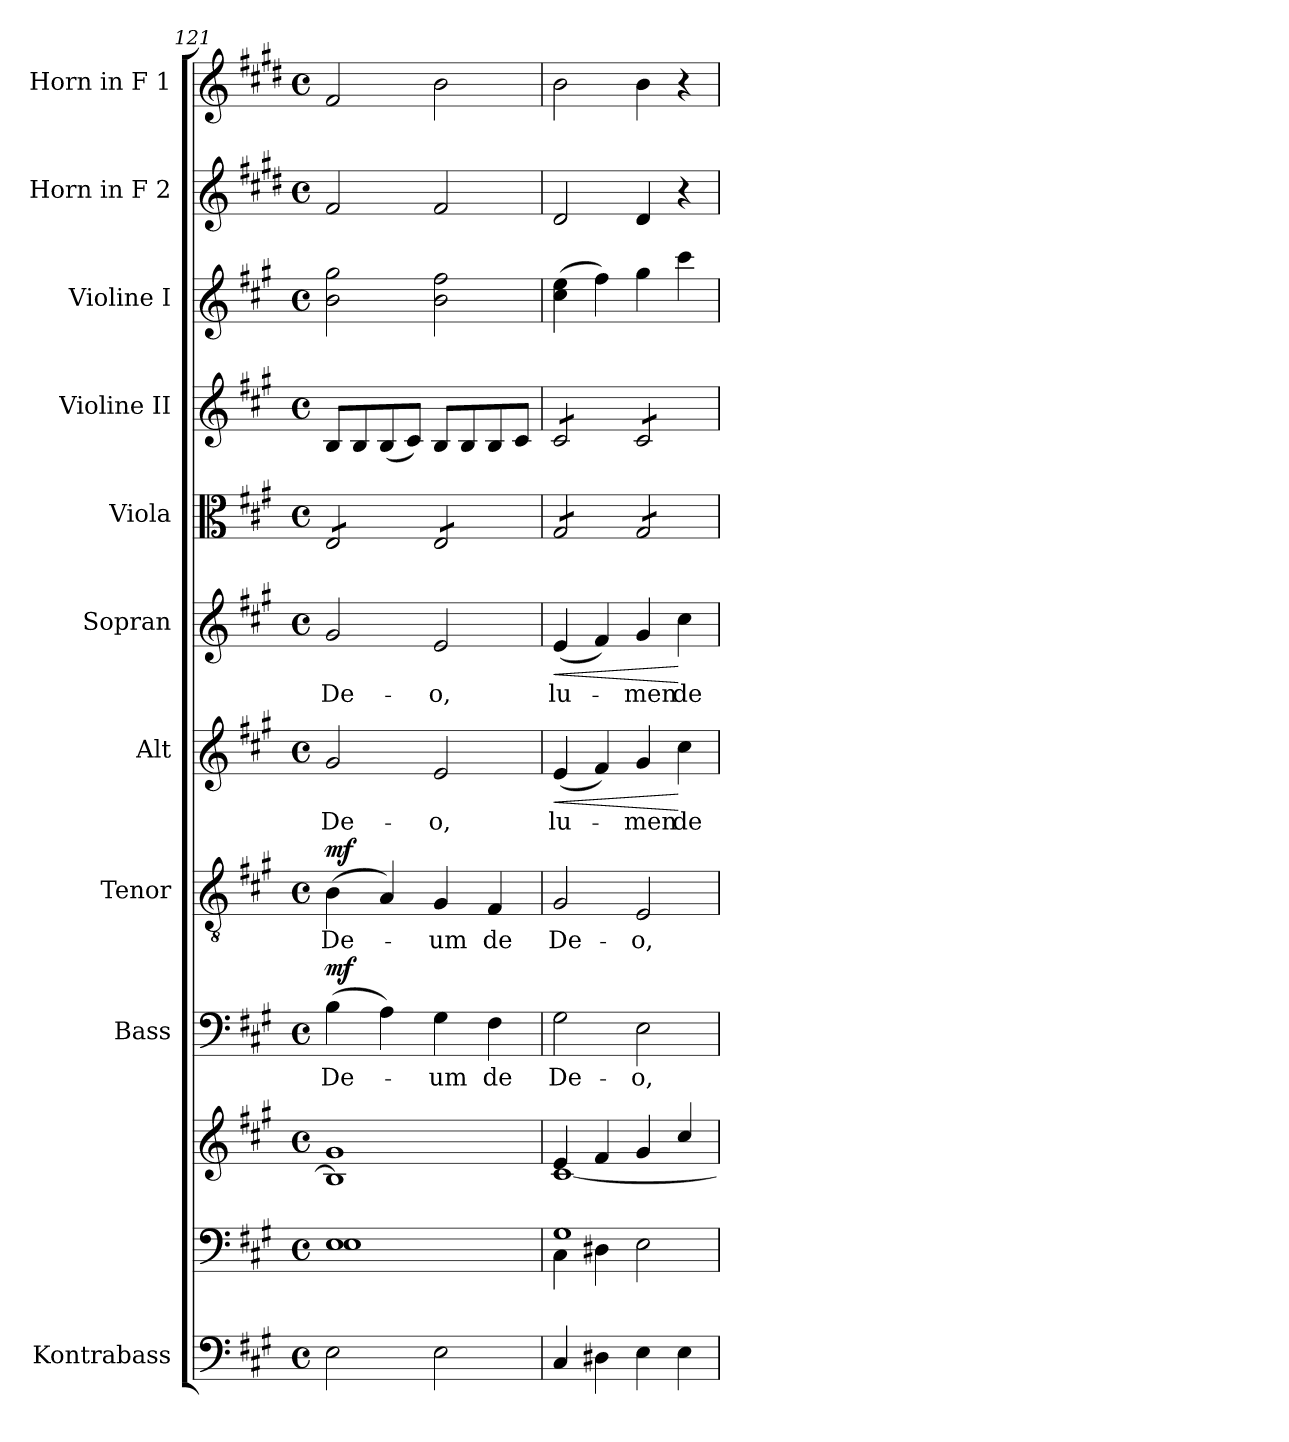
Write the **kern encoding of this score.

**kern	**kern	**kern	**kern	**text	**dynam	**kern	**text	**dynam	**kern	**text	**dynam	**kern	**text	**dynam	**kern	**kern	**kern	**kern	**kern
*part11	*part10	*part10	*part9	*part9	*part9	*part8	*part8	*part8	*part7	*part7	*part7	*part6	*part6	*part6	*part5	*part4	*part3	*part2	*part1
*staff12	*staff11	*staff10	*staff9	*staff9	*staff9	*staff8	*staff8	*staff8	*staff7	*staff7	*staff7	*staff6	*staff6	*staff6	*staff5	*staff4	*staff3	*staff2	*staff1
*I"Kontrabass	*	*	*I"Bass	*	*	*I"Tenor	*	*	*I"Alt	*	*	*I"Sopran	*	*	*I"Viola	*I"Violine II	*I"Violine I	*I"Horn in F 2	*I"Horn in F 1
*I'Kb.	*	*	*I'B.	*	*	*I'T.	*	*	*I'A.	*	*	*I'S.	*	*	*I'Vla.	*I'Vl. II	*I'Vl. I	*	*
!!LO:PB:g=z
*clefF4	*clefF4	*clefG2	*clefF4	*	*	*clefGv2	*	*	*clefG2	*	*	*clefG2	*	*	*clefC3	*clefG2	*clefG2	*clefG2	*clefG2
*ITrd7c12	*	*	*	*	*	*	*	*	*	*	*	*	*	*	*	*	*	*ITrd4c7	*ITrd4c7
*k[f#c#g#]	*k[f#c#g#]	*k[f#c#g#]	*k[f#c#g#]	*	*	*k[f#c#g#]	*	*	*k[f#c#g#]	*	*	*k[f#c#g#]	*	*	*k[f#c#g#]	*k[f#c#g#]	*k[f#c#g#]	*k[f#c#g#]	*k[f#c#g#]
*A:	*A:	*A:	*A:	*	*	*A:	*	*	*A:	*	*	*A:	*	*	*A:	*A:	*A:	*A:	*A:
*M4/4	*M4/4	*M4/4	*M4/4	*	*	*M4/4	*	*	*M4/4	*	*	*M4/4	*	*	*M4/4	*M4/4	*M4/4	*M4/4	*M4/4
*met(c)	*met(c)	*met(c)	*met(c)	*	*	*met(c)	*	*	*met(c)	*	*	*met(c)	*	*	*met(c)	*met(c)	*met(c)	*met(c)	*met(c)
=121	=121	=121	=121	=121	=121	=121	=121	=121	=121	=121	=121	=121	=121	=121	=121	=121	=121	=121	=121
*	*^	*^	*	*	*	*	*	*	*	*	*	*	*	*	*	*	*	*	*
!	!	!	!	!	!	!LO:LY:b	!LO:DY:a	!	!LO:LY:b	!LO:DY:a	!	!LO:LY:b	!	!	!LO:LY:b	!	!	!	!	!	!
*	*	*	*	*	*	*	*	*	*	*	*	*	*	*	*	*	*tremolo	*	*	*	*
2EE\	1E	1E	1g#	1B]	(>4B\	De-	mf	(>4B\	De-	mf	2g#/	De-	.	2g#/	De-	.	8E/L	8B/L	2b\ 2gg#\	2B/	2B/
.	.	.	.	.	.	.	.	.	.	.	.	.	.	.	.	.	8E/	8B/	.	.	.
.	.	.	.	.	4A\)	.	.	4A/)	.	.	.	.	.	.	.	.	8E/	(<8B/	.	.	.
.	.	.	.	.	.	.	.	.	.	.	.	.	.	.	.	.	8E/J	8c#/J)	.	.	.
!	!	!	!	!	!	!LO:LY:b	!	!	!LO:LY:b	!	!	!LO:LY:b	!	!	!LO:LY:b	!	!	!	!	!	!
2EE\	.	.	.	.	4G#\	-um	.	4G#/	-um	.	2e/	-o,	.	2e/	-o,	.	8E/L	8B/L	2b\ 2ff#\	2B/	2e\
.	.	.	.	.	.	.	.	.	.	.	.	.	.	.	.	.	8E/	8B/	.	.	.
!	!	!	!	!	!	!LO:LY:b	!	!	!LO:LY:b	!	!	!	!	!	!	!	!	!	!	!	!
.	.	.	.	.	4F#\	de	.	4F#/	de	.	.	.	.	.	.	.	8E/	8B/	.	.	.
.	.	.	.	.	.	.	.	.	.	.	.	.	.	.	.	.	8E/J	8c#/J	.	.	.
=122	=122	=122	=122	=122	=122	=122	=122	=122	=122	=122	=122	=122	=122	=122	=122	=122	=122	=122	=122	=122	=122
!	!	!	!	!	!	!LO:LY:b	!	!	!LO:LY:b	!	!	!LO:LY:b	!LO:HP:b	!	!LO:LY:b	!LO:HP:b	!	!	!	!	!
*	*	*	*	*	*	*	*	*	*	*	*	*	*	*	*	*	*	*tremolo	*	*	*
4CC#/	1G#	4C#\	4e/	[<1c#	2G#\	De-	.	2G#/	De-	.	(<4e/	lu-	<	(<4e/	lu-	<	8G#/L	8c#/L	(>4cc#\ 4ee\	2G#/	2e\
.	.	.	.	.	.	.	.	.	.	.	.	.	.	.	.	.	8G#/	8c#/	.	.	.
4DD#X\	.	4D#X\	4f#/	.	.	.	.	.	.	.	4f#/)	.	.	4f#/)	.	.	8G#/	8c#/	4ff#\)	.	.
.	.	.	.	.	.	.	.	.	.	.	.	.	.	.	.	.	8G#/J	8c#/J	.	.	.
!	!	!	!	!	!	!LO:LY:b	!	!	!LO:LY:b	!	!	!LO:LY:b	!	!	!LO:LY:b	!	!	!	!	!	!
4EE\	.	2E\	4g#/	.	2E\	-o,	.	2E/	-o,	.	4g#/	-men	.	4g#/	-men	.	8G#/L	8c#/L	4gg#\	4G#/	4e\
.	.	.	.	.	.	.	.	.	.	.	.	.	.	.	.	.	8G#/	8c#/	.	.	.
!	!	!	!	!	!	!	!	!	!	!	!	!LO:LY:b	!	!	!LO:LY:b	!	!	!	!	!	!
4EE\	.	.	4cc#/	.	.	.	.	.	.	.	4cc#\	de	[	4cc#\	de	[	8G#/	8c#/	4ccc#\	4r	4r
.	.	.	.	.	.	.	.	.	.	.	.	.	.	.	.	.	8G#/J	8c#/J	.	.	.
*	*	*	*	*	*	*	*	*	*	*	*	*	*	*	*	*	*	*Xtremolo	*	*	*
*	*	*	*	*	*	*	*	*	*	*	*	*	*	*	*	*	*Xtremolo	*	*	*	*
*	*v	*v	*	*	*	*	*	*	*	*	*	*	*	*	*	*	*	*	*	*	*
*	*	*v	*v	*	*	*	*	*	*	*	*	*	*	*	*	*	*	*	*	*
=	=	=	=	=	=	=	=	=	=	=	=	=	=	=	=	=	=	=	=
*-	*-	*-	*-	*-	*-	*-	*-	*-	*-	*-	*-	*-	*-	*-	*-	*-	*-	*-	*-
